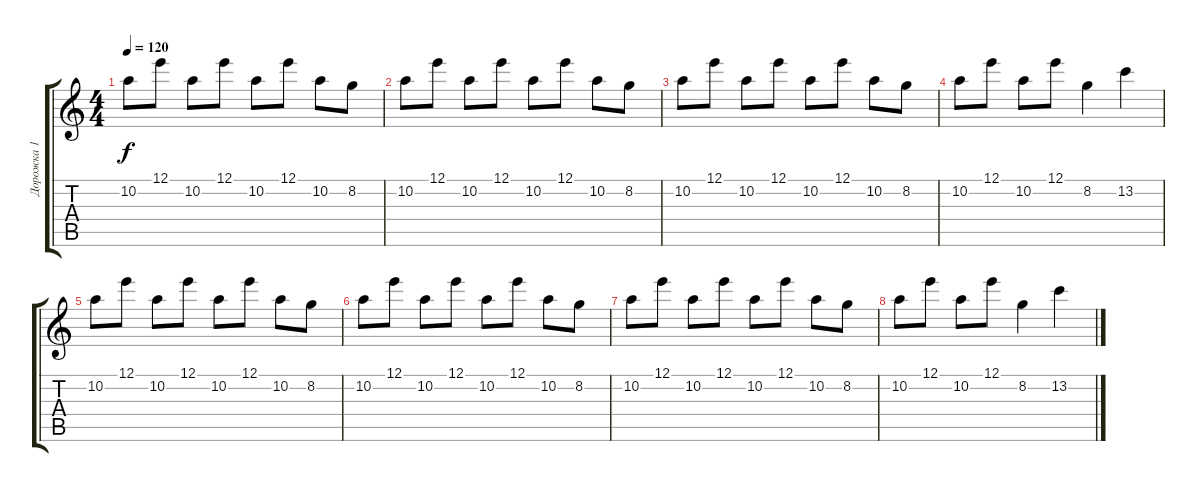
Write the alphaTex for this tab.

\track ("Дорожка 1" "Дорожка 1") {instrument distortionguitar}
\staff {score tabs}
\tuning (E4 B3 G3 D3 A2 E2) {hide}
\ts (4 4)
\tempo 120
\clef g2
\ks c
10.2.8{dy f} 12.1.8 10.2.8 12.1.8 10.2.8 12.1.8 10.2.8 8.2.8 |
10.2.8 12.1.8 10.2.8 12.1.8 10.2.8 12.1.8 10.2.8 8.2.8 |
10.2.8 12.1.8 10.2.8 12.1.8 10.2.8 12.1.8 10.2.8 8.2.8 |
10.2.8 12.1.8 10.2.8 12.1.8 8.2.4 13.2.4 |
10.2.8 12.1.8 10.2.8 12.1.8 10.2.8 12.1.8 10.2.8 8.2.8 |
10.2.8 12.1.8 10.2.8 12.1.8 10.2.8 12.1.8 10.2.8 8.2.8 |
10.2.8 12.1.8 10.2.8 12.1.8 10.2.8 12.1.8 10.2.8 8.2.8 |
10.2.8 12.1.8 10.2.8 12.1.8 8.2.4 13.2.4
